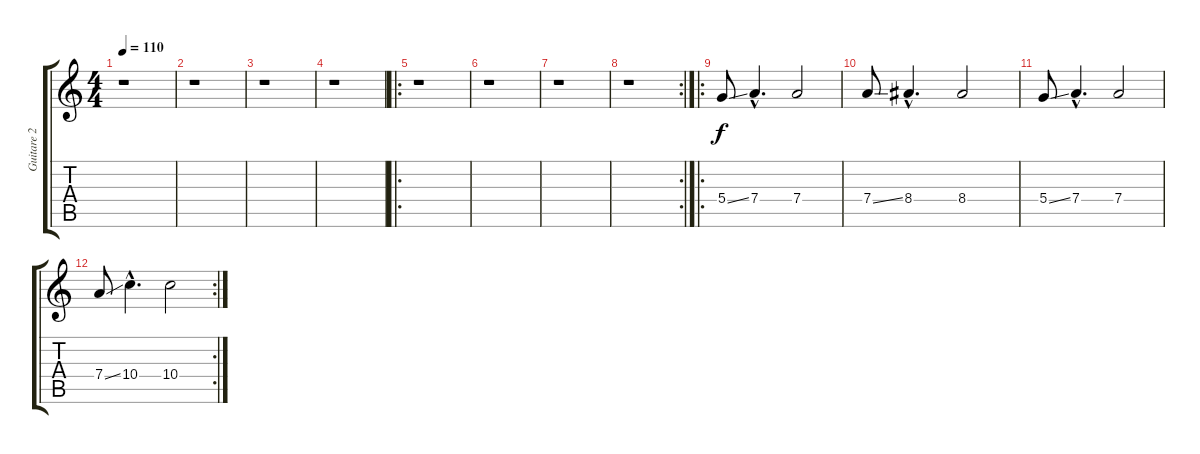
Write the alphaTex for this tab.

\track ("Guitare 2 (clean)" "Guitare 2 ") {instrument electricguitarclean}
\staff {score tabs}
\tuning (E4 B3 G3 D3 A2 D2) {hide}
\ts (4 4)
\tempo 110
\clef g2
\ks c
r.1{dy f instrument electricguitarclean} |
r.1 |
r.1 |
r.1 |
\ro
r.1 |
r.1 |
r.1 |
\rc 2
r.1 |
\ro
5.4{ss}.8 7.4{hac}.4{d} 7.4.2 |
7.4{ss}.8 8.4{hac}.4{d} 8.4.2 |
5.4{ss}.8 7.4{hac}.4{d} 7.4.2 |
\rc 2
7.4{ss}.8 10.4{hac}.4{d} 10.4.2
